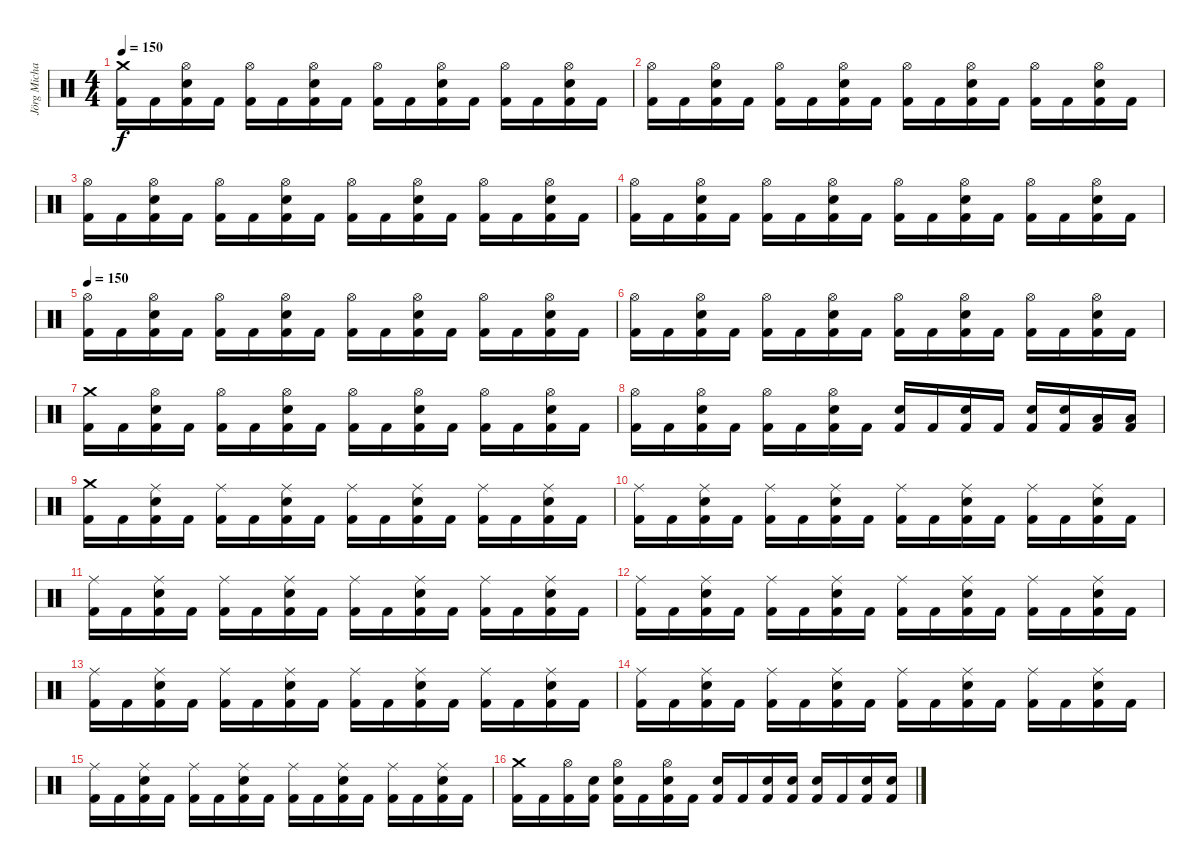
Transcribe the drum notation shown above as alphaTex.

\track ("Jörg Michael" "Jörg Micha") {instrument percussion}
\staff {score}
\articulation defaults
\ts (4 4)
\tempo 150
\clef neutral
\ks c
("Kick (hit) 2" "Crash medium (hit)").16{dy f} "Kick (hit) 2".16 ("Kick (hit) 2" "Snare (hit) 2" "Hi-Hat (open)").16 "Kick (hit) 2".16 ("Kick (hit) 2" "Hi-Hat (open)").16 "Kick (hit) 2".16 ("Kick (hit) 2" "Snare (hit) 2" "Hi-Hat (open)").16 "Kick (hit) 2".16 ("Kick (hit) 2" "Hi-Hat (open)").16 "Kick (hit) 2".16 ("Kick (hit) 2" "Snare (hit) 2" "Hi-Hat (open)").16 "Kick (hit) 2".16 ("Kick (hit) 2" "Hi-Hat (open)").16 "Kick (hit) 2".16 ("Kick (hit) 2" "Snare (hit) 2" "Hi-Hat (open)").16 "Kick (hit) 2".16 |
("Hi-Hat (open)" "Kick (hit) 2").16 "Kick (hit) 2".16 ("Kick (hit) 2" "Snare (hit) 2" "Hi-Hat (open)").16 "Kick (hit) 2".16 ("Kick (hit) 2" "Hi-Hat (open)").16 "Kick (hit) 2".16 ("Kick (hit) 2" "Snare (hit) 2" "Hi-Hat (open)").16 "Kick (hit) 2".16 ("Kick (hit) 2" "Hi-Hat (open)").16 "Kick (hit) 2".16 ("Kick (hit) 2" "Snare (hit) 2" "Hi-Hat (open)").16 "Kick (hit) 2".16 ("Kick (hit) 2" "Hi-Hat (open)").16 "Kick (hit) 2".16 ("Kick (hit) 2" "Snare (hit) 2" "Hi-Hat (open)").16 "Kick (hit) 2".16 |
("Hi-Hat (open)" "Kick (hit) 2").16 "Kick (hit) 2".16 ("Kick (hit) 2" "Snare (hit) 2" "Hi-Hat (open)").16 "Kick (hit) 2".16 ("Kick (hit) 2" "Hi-Hat (open)").16 "Kick (hit) 2".16 ("Kick (hit) 2" "Snare (hit) 2" "Hi-Hat (open)").16 "Kick (hit) 2".16 ("Kick (hit) 2" "Hi-Hat (open)").16 "Kick (hit) 2".16 ("Kick (hit) 2" "Snare (hit) 2" "Hi-Hat (open)").16 "Kick (hit) 2".16 ("Kick (hit) 2" "Hi-Hat (open)").16 "Kick (hit) 2".16 ("Kick (hit) 2" "Snare (hit) 2" "Hi-Hat (open)").16 "Kick (hit) 2".16 |
("Hi-Hat (open)" "Kick (hit) 2").16 "Kick (hit) 2".16 ("Kick (hit) 2" "Snare (hit) 2" "Hi-Hat (open)").16 "Kick (hit) 2".16 ("Kick (hit) 2" "Hi-Hat (open)").16 "Kick (hit) 2".16 ("Kick (hit) 2" "Snare (hit) 2" "Hi-Hat (open)").16 "Kick (hit) 2".16 ("Kick (hit) 2" "Hi-Hat (open)").16 "Kick (hit) 2".16 ("Kick (hit) 2" "Snare (hit) 2" "Hi-Hat (open)").16 "Kick (hit) 2".16 ("Kick (hit) 2" "Hi-Hat (open)").16 "Kick (hit) 2".16 ("Kick (hit) 2" "Snare (hit) 2" "Hi-Hat (open)").16 "Kick (hit) 2".16 |
\tempo 150
("Hi-Hat (open)" "Kick (hit) 2").16 "Kick (hit) 2".16 ("Kick (hit) 2" "Snare (hit) 2" "Hi-Hat (open)").16 "Kick (hit) 2".16 ("Kick (hit) 2" "Hi-Hat (open)").16 "Kick (hit) 2".16 ("Kick (hit) 2" "Snare (hit) 2" "Hi-Hat (open)").16 "Kick (hit) 2".16 ("Kick (hit) 2" "Hi-Hat (open)").16 "Kick (hit) 2".16 ("Kick (hit) 2" "Snare (hit) 2" "Hi-Hat (open)").16 "Kick (hit) 2".16 ("Kick (hit) 2" "Hi-Hat (open)").16 "Kick (hit) 2".16 ("Kick (hit) 2" "Snare (hit) 2" "Hi-Hat (open)").16 "Kick (hit) 2".16 |
("Hi-Hat (open)" "Kick (hit) 2").16 "Kick (hit) 2".16 ("Kick (hit) 2" "Snare (hit) 2" "Hi-Hat (open)").16 "Kick (hit) 2".16 ("Kick (hit) 2" "Hi-Hat (open)").16 "Kick (hit) 2".16 ("Kick (hit) 2" "Snare (hit) 2" "Hi-Hat (open)").16 "Kick (hit) 2".16 ("Kick (hit) 2" "Hi-Hat (open)").16 "Kick (hit) 2".16 ("Kick (hit) 2" "Snare (hit) 2" "Hi-Hat (open)").16 "Kick (hit) 2".16 ("Kick (hit) 2" "Hi-Hat (open)").16 "Kick (hit) 2".16 ("Kick (hit) 2" "Snare (hit) 2" "Hi-Hat (open)").16 "Kick (hit) 2".16 |
("Crash medium (hit)" "Kick (hit) 2").16 "Kick (hit) 2".16 ("Kick (hit) 2" "Snare (hit) 2" "Hi-Hat (open)").16 "Kick (hit) 2".16 ("Kick (hit) 2" "Hi-Hat (open)").16 "Kick (hit) 2".16 ("Kick (hit) 2" "Snare (hit) 2" "Hi-Hat (open)").16 "Kick (hit) 2".16 ("Kick (hit) 2" "Hi-Hat (open)").16 "Kick (hit) 2".16 ("Kick (hit) 2" "Snare (hit) 2" "Hi-Hat (open)").16 "Kick (hit) 2".16 ("Kick (hit) 2" "Hi-Hat (open)").16 "Kick (hit) 2".16 ("Kick (hit) 2" "Snare (hit) 2" "Hi-Hat (open)").16 "Kick (hit) 2".16 |
("Hi-Hat (open)" "Kick (hit) 2").16 "Kick (hit) 2".16 ("Kick (hit) 2" "Snare (hit) 2" "Hi-Hat (open)").16 "Kick (hit) 2".16 ("Kick (hit) 2" "Hi-Hat (open)").16 "Kick (hit) 2".16 ("Kick (hit) 2" "Snare (hit) 2" "Hi-Hat (open)").16 "Kick (hit) 2".16 ("Snare (hit) 2" "Kick (hit) 2").16 "Kick (hit) 2".16 ("Kick (hit) 2" "Snare (hit) 2").16 "Kick (hit) 2".16 ("Snare (hit) 2" "Kick (hit) 2").16 ("Snare (hit) 2" "Kick (hit) 2").16 ("Low Tom (hit)" "Kick (hit) 2").16 ("Low Tom (hit)" "Kick (hit) 2").16 |
("Kick (hit) 2" "Crash medium (hit)").16 "Kick (hit) 2".16 ("Kick (hit) 2" "Snare (hit) 2" "Ride (middle)").16 "Kick (hit) 2".16 ("Kick (hit) 2" "Ride (middle)").16 "Kick (hit) 2".16 ("Kick (hit) 2" "Snare (hit) 2" "Ride (middle)").16 "Kick (hit) 2".16 ("Kick (hit) 2" "Ride (middle)").16 "Kick (hit) 2".16 ("Kick (hit) 2" "Snare (hit) 2" "Ride (middle)").16 "Kick (hit) 2".16 ("Kick (hit) 2" "Ride (middle)").16 "Kick (hit) 2".16 ("Kick (hit) 2" "Snare (hit) 2" "Ride (middle)").16 "Kick (hit) 2".16 |
("Ride (middle)" "Kick (hit) 2").16 "Kick (hit) 2".16 ("Kick (hit) 2" "Snare (hit) 2" "Ride (middle)").16 "Kick (hit) 2".16 ("Kick (hit) 2" "Ride (middle)").16 "Kick (hit) 2".16 ("Kick (hit) 2" "Snare (hit) 2" "Ride (middle)").16 "Kick (hit) 2".16 ("Kick (hit) 2" "Ride (middle)").16 "Kick (hit) 2".16 ("Kick (hit) 2" "Snare (hit) 2" "Ride (middle)").16 "Kick (hit) 2".16 ("Kick (hit) 2" "Ride (middle)").16 "Kick (hit) 2".16 ("Kick (hit) 2" "Snare (hit) 2" "Ride (middle)").16 "Kick (hit) 2".16 |
("Ride (middle)" "Kick (hit) 2").16 "Kick (hit) 2".16 ("Kick (hit) 2" "Snare (hit) 2" "Ride (middle)").16 "Kick (hit) 2".16 ("Kick (hit) 2" "Ride (middle)").16 "Kick (hit) 2".16 ("Kick (hit) 2" "Snare (hit) 2" "Ride (middle)").16 "Kick (hit) 2".16 ("Kick (hit) 2" "Ride (middle)").16 "Kick (hit) 2".16 ("Kick (hit) 2" "Snare (hit) 2" "Ride (middle)").16 "Kick (hit) 2".16 ("Kick (hit) 2" "Ride (middle)").16 "Kick (hit) 2".16 ("Kick (hit) 2" "Snare (hit) 2" "Ride (middle)").16 "Kick (hit) 2".16 |
("Ride (middle)" "Kick (hit) 2").16 "Kick (hit) 2".16 ("Kick (hit) 2" "Snare (hit) 2" "Ride (middle)").16 "Kick (hit) 2".16 ("Kick (hit) 2" "Ride (middle)").16 "Kick (hit) 2".16 ("Kick (hit) 2" "Snare (hit) 2" "Ride (middle)").16 "Kick (hit) 2".16 ("Kick (hit) 2" "Ride (middle)").16 "Kick (hit) 2".16 ("Kick (hit) 2" "Snare (hit) 2" "Ride (middle)").16 "Kick (hit) 2".16 ("Kick (hit) 2" "Ride (middle)").16 "Kick (hit) 2".16 ("Kick (hit) 2" "Snare (hit) 2" "Ride (middle)").16 "Kick (hit) 2".16 |
("Ride (middle)" "Kick (hit) 2").16 "Kick (hit) 2".16 ("Kick (hit) 2" "Snare (hit) 2" "Ride (middle)").16 "Kick (hit) 2".16 ("Kick (hit) 2" "Ride (middle)").16 "Kick (hit) 2".16 ("Kick (hit) 2" "Snare (hit) 2" "Ride (middle)").16 "Kick (hit) 2".16 ("Kick (hit) 2" "Ride (middle)").16 "Kick (hit) 2".16 ("Kick (hit) 2" "Snare (hit) 2" "Ride (middle)").16 "Kick (hit) 2".16 ("Kick (hit) 2" "Ride (middle)").16 "Kick (hit) 2".16 ("Kick (hit) 2" "Snare (hit) 2" "Ride (middle)").16 "Kick (hit) 2".16 |
("Ride (middle)" "Kick (hit) 2").16 "Kick (hit) 2".16 ("Kick (hit) 2" "Snare (hit) 2" "Ride (middle)").16 "Kick (hit) 2".16 ("Kick (hit) 2" "Ride (middle)").16 "Kick (hit) 2".16 ("Kick (hit) 2" "Snare (hit) 2" "Ride (middle)").16 "Kick (hit) 2".16 ("Kick (hit) 2" "Ride (middle)").16 "Kick (hit) 2".16 ("Kick (hit) 2" "Snare (hit) 2" "Ride (middle)").16 "Kick (hit) 2".16 ("Kick (hit) 2" "Ride (middle)").16 "Kick (hit) 2".16 ("Kick (hit) 2" "Snare (hit) 2" "Ride (middle)").16 "Kick (hit) 2".16 |
("Ride (middle)" "Kick (hit) 2").16 "Kick (hit) 2".16 ("Kick (hit) 2" "Snare (hit) 2" "Ride (middle)").16 "Kick (hit) 2".16 ("Kick (hit) 2" "Ride (middle)").16 "Kick (hit) 2".16 ("Kick (hit) 2" "Snare (hit) 2" "Ride (middle)").16 "Kick (hit) 2".16 ("Kick (hit) 2" "Ride (middle)").16 "Kick (hit) 2".16 ("Kick (hit) 2" "Snare (hit) 2" "Ride (middle)").16 "Kick (hit) 2".16 ("Kick (hit) 2" "Ride (middle)").16 "Kick (hit) 2".16 ("Kick (hit) 2" "Snare (hit) 2" "Ride (middle)").16 "Kick (hit) 2".16 |
("Crash medium (hit)" "Kick (hit) 2").16 "Kick (hit) 2".16 ("Hi-Hat (open)" "Kick (hit) 2").16 ("Snare (hit) 2" "Kick (hit) 2").16 ("Snare (hit) 2" "Hi-Hat (open)" "Kick (hit) 2").16 "Kick (hit) 2".16 ("Snare (hit) 2" "Hi-Hat (open)" "Kick (hit) 2").16 "Kick (hit) 2".16 ("Snare (hit) 2" "Kick (hit) 2").16 "Kick (hit) 2".16 ("Snare (hit) 2" "Kick (hit) 2").16 ("Snare (hit) 2" "Kick (hit) 2").16 ("Snare (hit) 2" "Kick (hit) 2").16 "Kick (hit) 2".16 ("Snare (hit) 2" "Kick (hit) 2").16 ("Snare (hit) 2" "Kick (hit) 2").16
